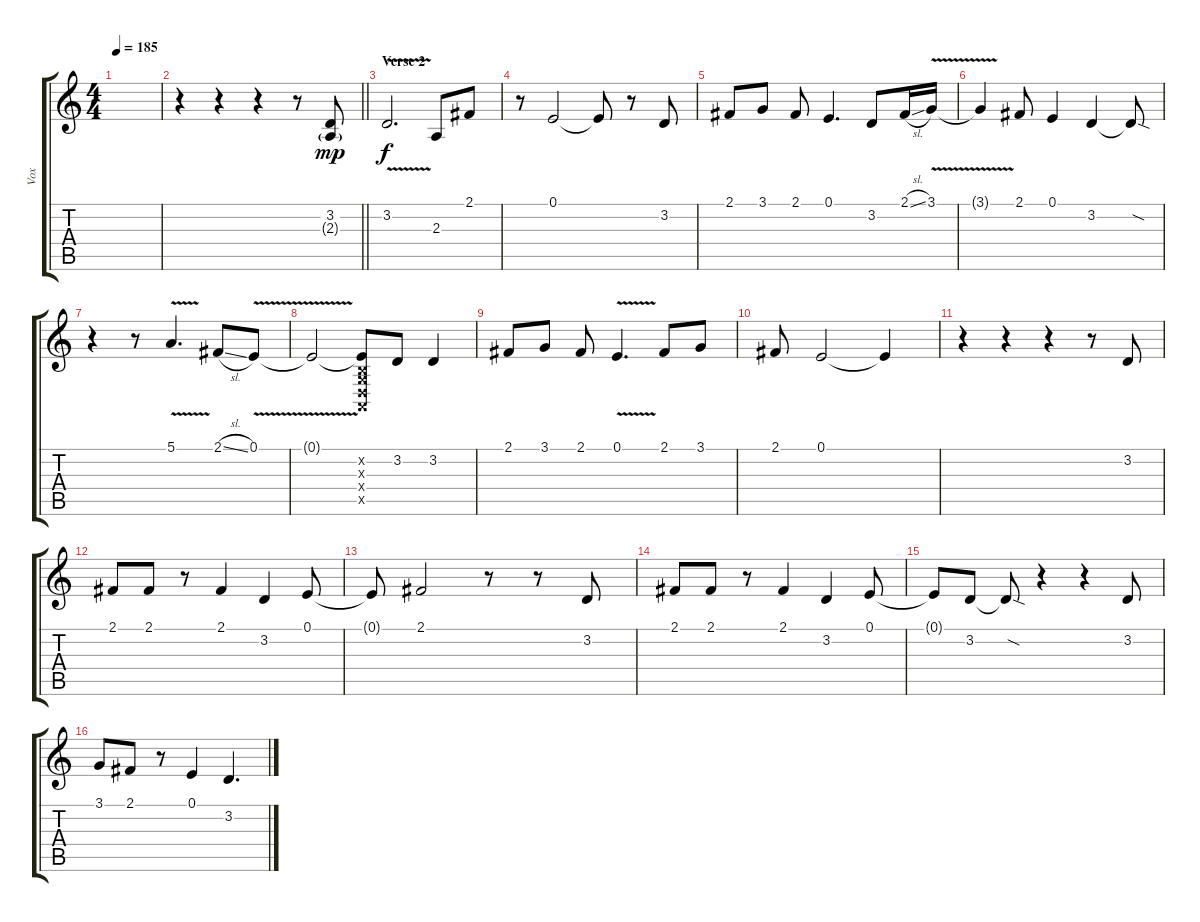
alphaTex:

\track ("Vox" "Vox") {instrument altosax}
\staff {score tabs}
\tuning (E4 B3 G3 D3 A2 E2) {hide}
\ts (4 4)
\tempo 185
\clef g2
\ks c
|
\barLineRight lightlight
r.4 r.4 r.4 r.8 (3.2 2.3{g}).8{dy mp} |
\section ("" "Verse 2")
3.2{v}.2{d dy f} 2.3.8 2.1.8 |
r.8 0.1.2 0.1{t}.8 r.8 3.2.8 |
2.1.8 3.1.8 2.1.8 0.1.4{d} 3.2.8 2.1{sl}.16 3.1{v}.16 |
3.1{t}.4 2.1.8 0.1.4 3.2.4 3.2{sod t}.8 |
r.4 r.8 5.1{v}.4{d} 2.1{sl}.8 0.1{v}.8 |
0.1{t}.2 (0.1{t} 0.2{x} 0.3{x} 0.4{x} 0.5{x}).8 3.2.8 3.2.4 |
2.1.8 3.1.8 2.1.8 0.1{v}.4{d} 2.1.8 3.1.8 |
2.1.8 0.1.2 0.1{t}.4 |
r.4 r.4 r.4 r.8 3.2.8 |
2.1.8 2.1.8 r.8 2.1.4 3.2.4 0.1.8 |
0.1{t}.8 2.1.2 r.8 r.8 3.2.8 |
2.1.8 2.1.8 r.8 2.1.4 3.2.4 0.1.8 |
0.1{t}.8 3.2.8 3.2{sod t}.8 r.4 r.4 3.2.8 |
3.1.8 2.1.8 r.8 0.1.4 3.2.4{d}
